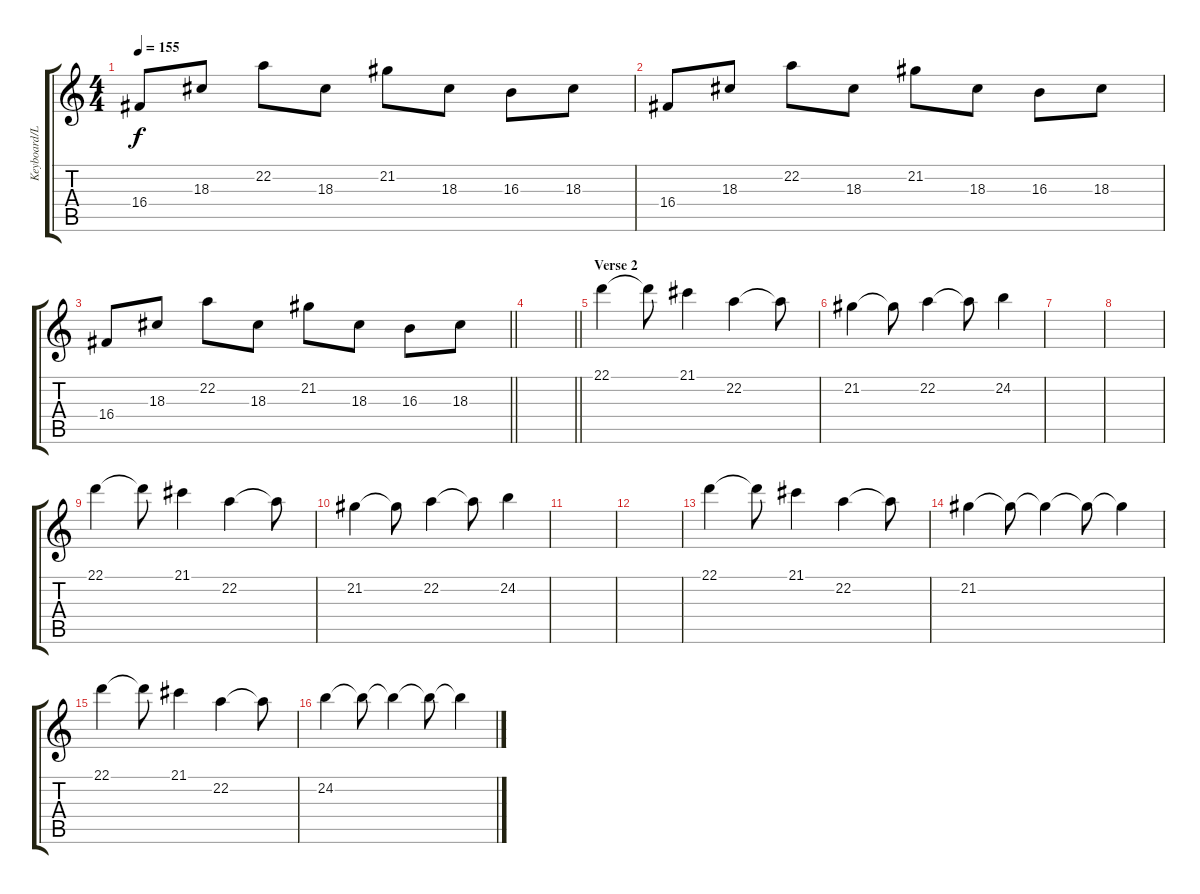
\track ("Keyboard/Lead Guitar" "Keyboard/L") {instrument electricpiano1}
\staff {score tabs}
\tuning (E4 B3 G3 D3 A2 E2) {hide}
\ts (4 4)
\tempo 155
\clef g2
\ks c
16.4.8{dy f} 18.3.8 22.2.8 18.3.8 21.2.8 18.3.8 16.3.8 18.3.8 |
16.4.8 18.3.8 22.2.8 18.3.8 21.2.8 18.3.8 16.3.8 18.3.8 |
\barLineRight lightlight
16.4.8 18.3.8 22.2.8 18.3.8 21.2.8 18.3.8 16.3.8 18.3.8 |
\barLineRight lightlight
|
\section ("" "Verse 2")
22.1.4{volume 10} 22.1{t}.8 21.1.4 22.2.4 22.2{t}.8 |
21.2.4 21.2{t}.8 22.2.4 22.2{t}.8 24.2.4 |
|
|
22.1.4 22.1{t}.8 21.1.4 22.2.4 22.2{t}.8 |
21.2.4 21.2{t}.8 22.2.4 22.2{t}.8 24.2.4 |
|
|
22.1.4{volume 9} 22.1{t}.8 21.1.4 22.2.4 22.2{t}.8 |
21.2.4 21.2{t}.8 21.2{t}.4 21.2{t}.8 21.2{t}.4 |
22.1.4 22.1{t}.8 21.1.4 22.2.4 22.2{t}.8 |
24.2.4 24.2{t}.8 24.2{t}.4 24.2{t}.8 24.2{t}.4
